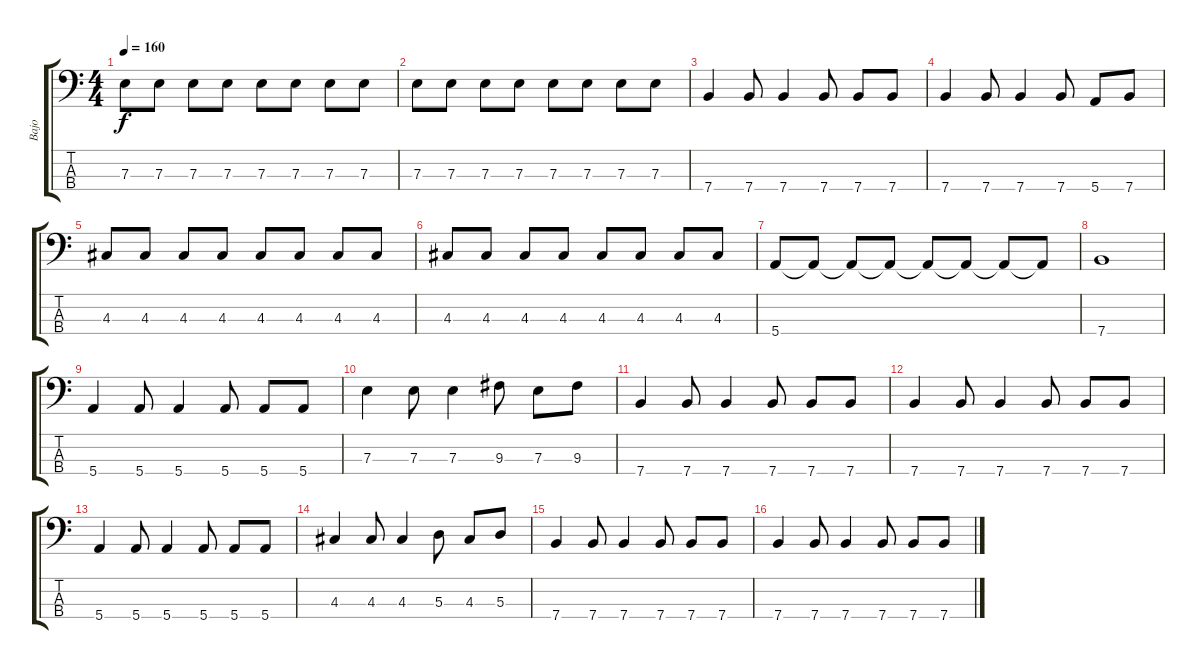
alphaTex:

\track ("Bajo" "Bajo") {instrument electricbasspick}
\staff {score tabs}
\tuning (G2 D2 A1 E1) {hide}
\ts (4 4)
\tempo 160
\clef f4
\ks c
7.3.8{dy f} 7.3.8 7.3.8 7.3.8 7.3.8 7.3.8 7.3.8 7.3.8 |
7.3.8 7.3.8 7.3.8 7.3.8 7.3.8 7.3.8 7.3.8 7.3.8 |
7.4.4 7.4.8 7.4.4 7.4.8 7.4.8 7.4.8 |
7.4.4 7.4.8 7.4.4 7.4.8 5.4.8 7.4.8 |
4.3.8 4.3.8 4.3.8 4.3.8 4.3.8 4.3.8 4.3.8 4.3.8 |
4.3.8 4.3.8 4.3.8 4.3.8 4.3.8 4.3.8 4.3.8 4.3.8 |
5.4.8 5.4{t}.8 5.4{t}.8 5.4{t}.8 5.4{t}.8 5.4{t}.8 5.4{t}.8 5.4{t}.8 |
7.4.1 |
5.4.4 5.4.8 5.4.4 5.4.8 5.4.8 5.4.8 |
7.3.4 7.3.8 7.3.4 9.3.8 7.3.8 9.3.8 |
7.4.4 7.4.8 7.4.4 7.4.8 7.4.8 7.4.8 |
7.4.4 7.4.8 7.4.4 7.4.8 7.4.8 7.4.8 |
5.4.4 5.4.8 5.4.4 5.4.8 5.4.8 5.4.8 |
4.3.4 4.3.8 4.3.4 5.3.8 4.3.8 5.3.8 |
7.4.4 7.4.8 7.4.4 7.4.8 7.4.8 7.4.8 |
7.4.4 7.4.8 7.4.4 7.4.8 7.4.8 7.4.8
